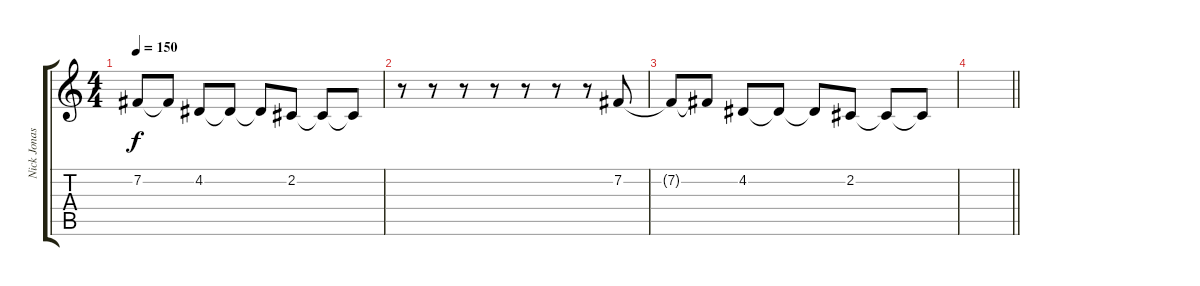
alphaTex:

\track ("Nick Jonas (Vocals)" "Nick Jonas") {instrument tenorsax}
\staff {score tabs}
\tuning (E4 B3 G3 D3 A2 E2) {hide}
\ts (4 4)
\tempo 150
\clef g2
\ks c
7.2{t}.8{dy f} 7.2{t}.8 4.2.8 4.2{t}.8 4.2{t}.8 2.2.8 2.2{t}.8 2.2{t}.8 |
r.8 r.8 r.8 r.8 r.8 r.8 r.8 7.2.8 |
7.2{t}.8 7.2{t}.8 4.2.8 4.2{t}.8 4.2{t}.8 2.2.8 2.2{t}.8 2.2{t}.8 |
\barLineRight lightlight
